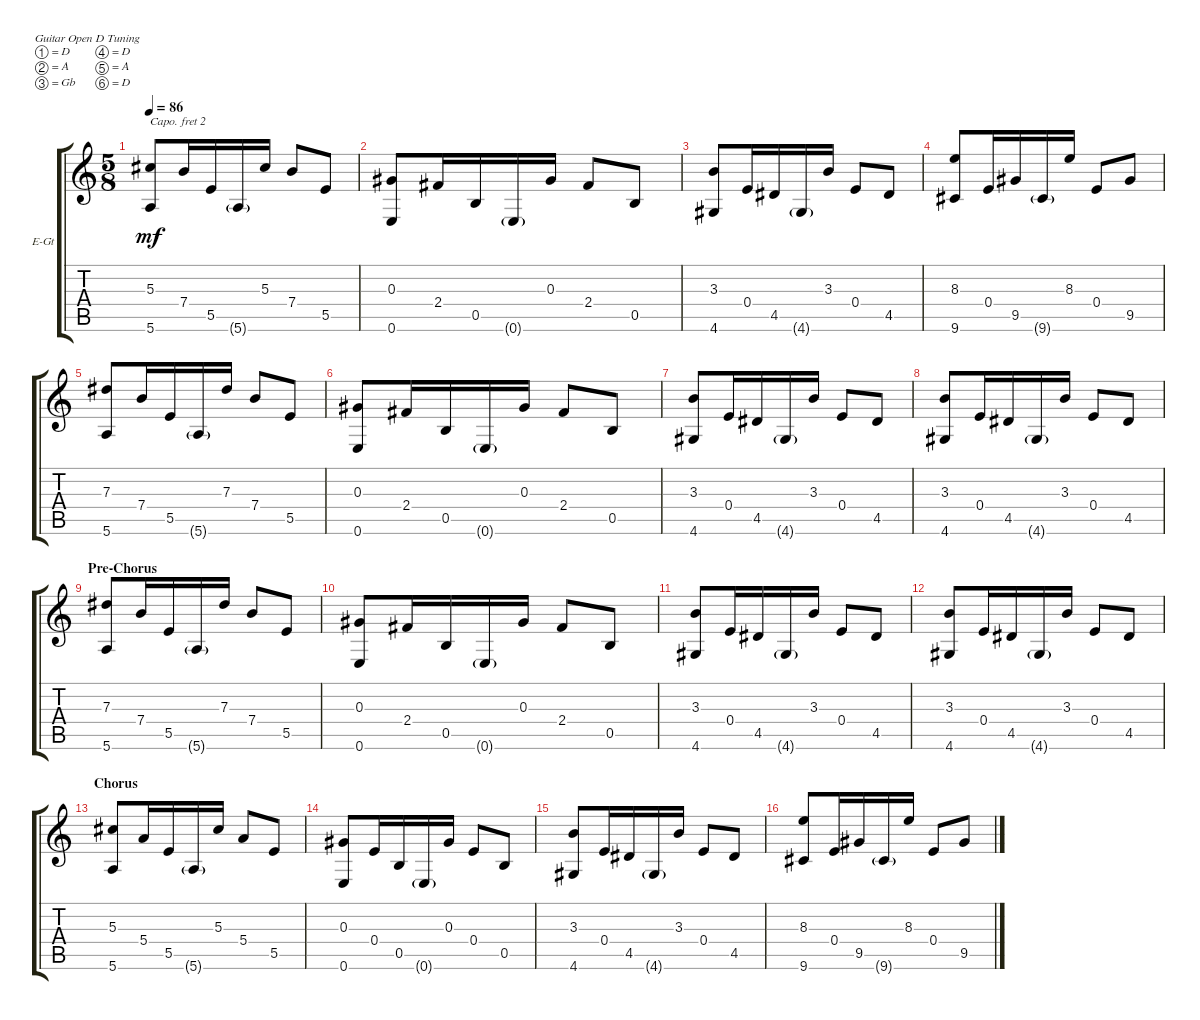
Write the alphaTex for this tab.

\defaultSystemsLayout 4
\bracketExtendMode groupsimilarinstruments
\firstSystemTrackNameOrientation horizontal
\otherSystemsTrackNameOrientation horizontal
\track ("Electric Guitar" "E-Gt") {instrument electricguitarclean}
\staff {score tabs}
\capo 2
\tuning (D4 A3 Gb3 D3 A2 D2)
\ts (5 8)
\tempo 86
\clef g2
\ks c
(5.6 5.3).8{dy mf} 7.4.16 5.5.16 5.6{g}.16 5.3.16 7.4.8 5.5.8 |
(0.6 0.3).8 2.4.16 0.5.16 0.6{g}.16 0.3.16 2.4.8 0.5.8 |
(4.6 3.3).8 0.4.16 4.5.16 4.6{g}.16 3.3.16 0.4.8 4.5.8 |
(8.3 9.6).8 0.4.16 9.5.16 9.6{g}.16 8.3.16 0.4.8 9.5.8 |
(5.6 7.3).8 7.4.16 5.5.16 5.6{g}.16 7.3.16 7.4.8 5.5.8 |
(0.6 0.3).8 2.4.16 0.5.16 0.6{g}.16 0.3.16 2.4.8 0.5.8 |
(4.6 3.3).8 0.4.16 4.5.16 4.6{g}.16 3.3.16 0.4.8 4.5.8 |
(4.6 3.3).8 0.4.16 4.5.16 4.6{g}.16 3.3.16 0.4.8 4.5.8 |
\section ("" "Pre-Chorus")
(5.6 7.3).8 7.4.16 5.5.16 5.6{g}.16 7.3.16 7.4.8 5.5.8 |
(0.6 0.3).8 2.4.16 0.5.16 0.6{g}.16 0.3.16 2.4.8 0.5.8 |
(4.6 3.3).8 0.4.16 4.5.16 4.6{g}.16 3.3.16 0.4.8 4.5.8 |
(4.6 3.3).8 0.4.16 4.5.16 4.6{g}.16 3.3.16 0.4.8 4.5.8 |
\section ("" "Chorus")
(5.6 5.3).8 5.4.16 5.5.16 5.6{g}.16 5.3.16 5.4.8 5.5.8 |
(0.6 0.3).8 0.4.16 0.5.16 0.6{g}.16 0.3.16 0.4.8 0.5.8 |
(4.6 3.3).8 0.4.16 4.5.16 4.6{g}.16 3.3.16 0.4.8 4.5.8 |
(8.3 9.6).8 0.4.16 9.5.16 9.6{g}.16 8.3.16 0.4.8 9.5.8
